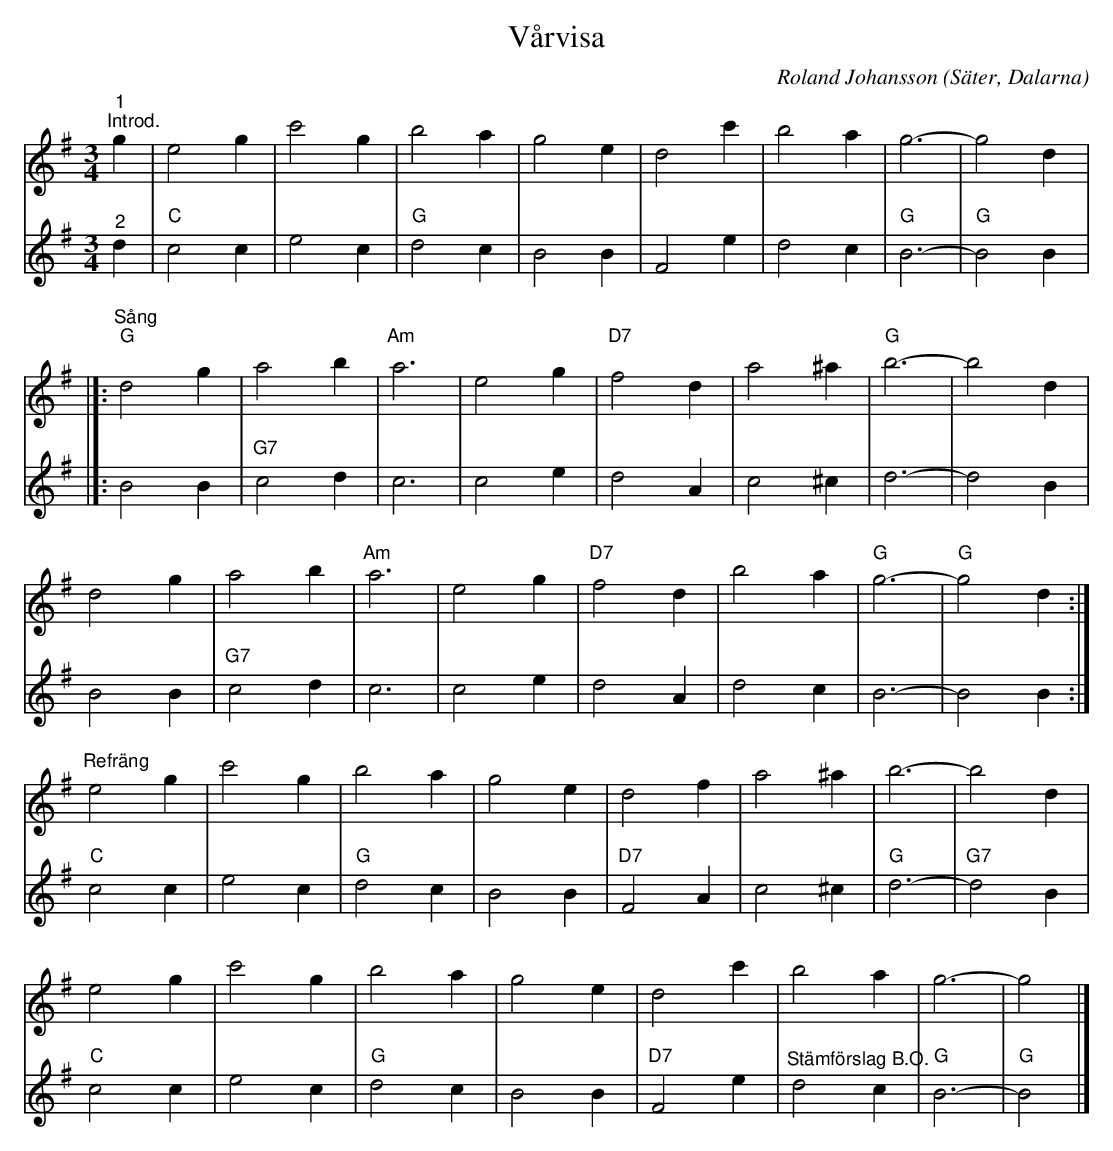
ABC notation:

X:1
T:Vårvisa
C:Roland Johansson
O:Säter, Dalarna
L:1/4
M:3/4
K:G
V:1
"^1""^Introd." g | e2 g | c'2 g | b2 a | g2 e | d2 c' | b2 a | g3- | g2 d |]:
"^Sång" "G" d2 g | a2 b |"Am" a3 | e2 g |"D7" f2 d | a2 ^a |"G" b3- | b2 d |
d2 g | a2 b |"Am" a3 | e2 g | "D7" f2 d | b2 a |"G" g3- |"G" g2 d :|
"^Refräng" e2 g | c'2 g | b2 a | g2 e | d2 f | a2 ^a | b3- | b2 d |
e2 g | c'2 g | b2 a | g2 e | d2 c' | b2 a | g3- | g2 |]
V:2
"^2" d |"C" c2 c | e2 c |"G" d2 c | B2 B | F2 e | d2 c |"G" B3- |"G" B2 B |]:
B2 B | "G7" c2 d | c3 | c2 e | d2 A | c2 ^c | d3- | d2 B |
B2 B |"G7" c2 d | c3 | c2 e | d2 A | d2 c | B3- | B2 B :|
"C" c2 c | e2 c |"G" d2 c | B2 B | "D7" F2 A | c2 ^c |"G" d3- |"G7" d2 B |
"C" c2 c | e2 c |"G" d2 c | B2 B | "D7" F2 e | "^Stämförslag B.O." d2 c |"G" B3- |"G" B2 |]
